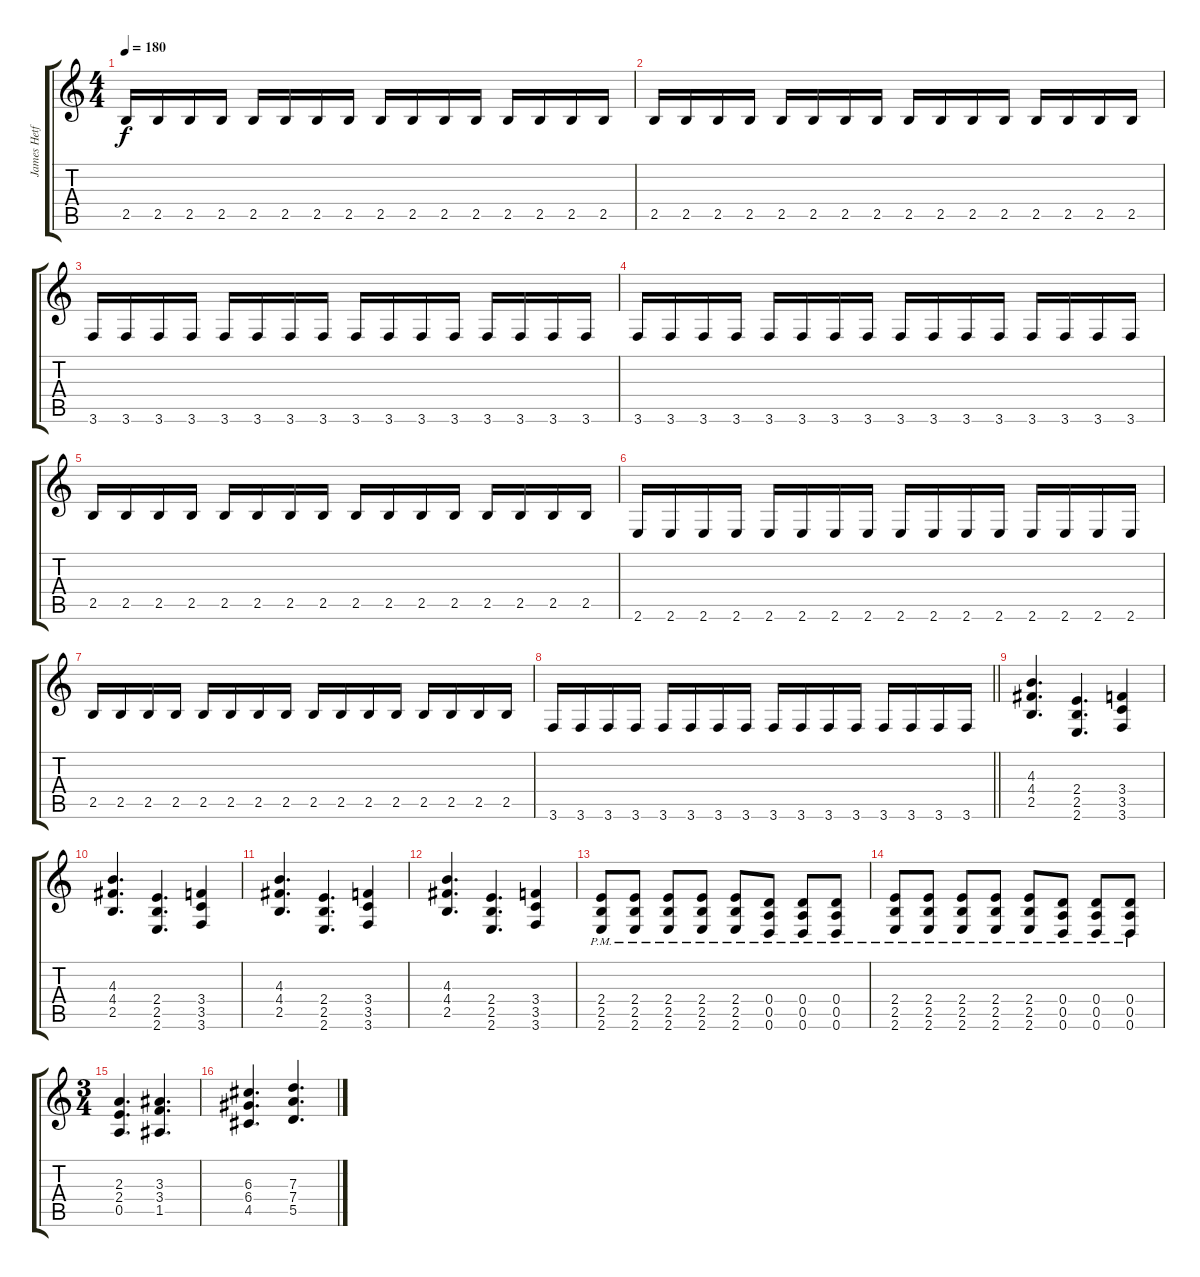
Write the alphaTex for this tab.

\track ("James Hetfield Guitar" "James Hetf") {instrument distortionguitar}
\staff {score tabs}
\tuning (E4 B3 G3 D3 A2 D2) {hide}
\ts (4 4)
\tempo 180
\clef g2
\ks c
2.5.16{dy f} 2.5.16 2.5.16 2.5.16 2.5.16 2.5.16 2.5.16 2.5.16 2.5.16 2.5.16 2.5.16 2.5.16 2.5.16 2.5.16 2.5.16 2.5.16 |
2.5.16 2.5.16 2.5.16 2.5.16 2.5.16 2.5.16 2.5.16 2.5.16 2.5.16 2.5.16 2.5.16 2.5.16 2.5.16 2.5.16 2.5.16 2.5.16 |
3.6.16 3.6.16 3.6.16 3.6.16 3.6.16 3.6.16 3.6.16 3.6.16 3.6.16 3.6.16 3.6.16 3.6.16 3.6.16 3.6.16 3.6.16 3.6.16 |
3.6.16 3.6.16 3.6.16 3.6.16 3.6.16 3.6.16 3.6.16 3.6.16 3.6.16 3.6.16 3.6.16 3.6.16 3.6.16 3.6.16 3.6.16 3.6.16 |
2.5.16 2.5.16 2.5.16 2.5.16 2.5.16 2.5.16 2.5.16 2.5.16 2.5.16 2.5.16 2.5.16 2.5.16 2.5.16 2.5.16 2.5.16 2.5.16 |
2.6.16 2.6.16 2.6.16 2.6.16 2.6.16 2.6.16 2.6.16 2.6.16 2.6.16 2.6.16 2.6.16 2.6.16 2.6.16 2.6.16 2.6.16 2.6.16 |
2.5.16 2.5.16 2.5.16 2.5.16 2.5.16 2.5.16 2.5.16 2.5.16 2.5.16 2.5.16 2.5.16 2.5.16 2.5.16 2.5.16 2.5.16 2.5.16 |
\barLineRight lightlight
3.6.16 3.6.16 3.6.16 3.6.16 3.6.16 3.6.16 3.6.16 3.6.16 3.6.16 3.6.16 3.6.16 3.6.16 3.6.16 3.6.16 3.6.16 3.6.16 |
\section ("" "")
(4.3 4.4 2.5).4{d} (2.4 2.5 2.6).4{d} (3.4 3.5 3.6).4 |
(4.3 4.4 2.5).4{d} (2.4 2.5 2.6).4{d} (3.4 3.5 3.6).4 |
(4.3 4.4 2.5).4{d} (2.4 2.5 2.6).4{d} (3.4 3.5 3.6).4 |
(4.3 4.4 2.5).4{d} (2.4 2.5 2.6).4{d} (3.4 3.5 3.6).4 |
(2.4{pm} 2.5{pm} 2.6{pm}).8 (2.4{pm} 2.5{pm} 2.6{pm}).8 (2.4{pm} 2.5{pm} 2.6{pm}).8 (2.4{pm} 2.5{pm} 2.6{pm}).8 (2.4{pm} 2.5{pm} 2.6{pm}).8 (0.4{pm} 0.5{pm} 0.6{pm}).8 (0.4{pm} 0.5{pm} 0.6{pm}).8 (0.4{pm} 0.5{pm} 0.6{pm}).8 |
(2.4{pm} 2.5{pm} 2.6{pm}).8 (2.4{pm} 2.5{pm} 2.6{pm}).8 (2.4{pm} 2.5{pm} 2.6{pm}).8 (2.4{pm} 2.5{pm} 2.6{pm}).8 (2.4{pm} 2.5{pm} 2.6{pm}).8 (0.4{pm} 0.5{pm} 0.6{pm}).8 (0.4{pm} 0.5{pm} 0.6{pm}).8 (0.4{pm} 0.5{pm} 0.6{pm}).8 |
\ts (3 4)
(2.3 2.4 0.5).4{d} (3.3 3.4 1.5).4{d} |
(6.3 6.4 4.5).4{d} (7.3 7.4 5.5).4{d}
